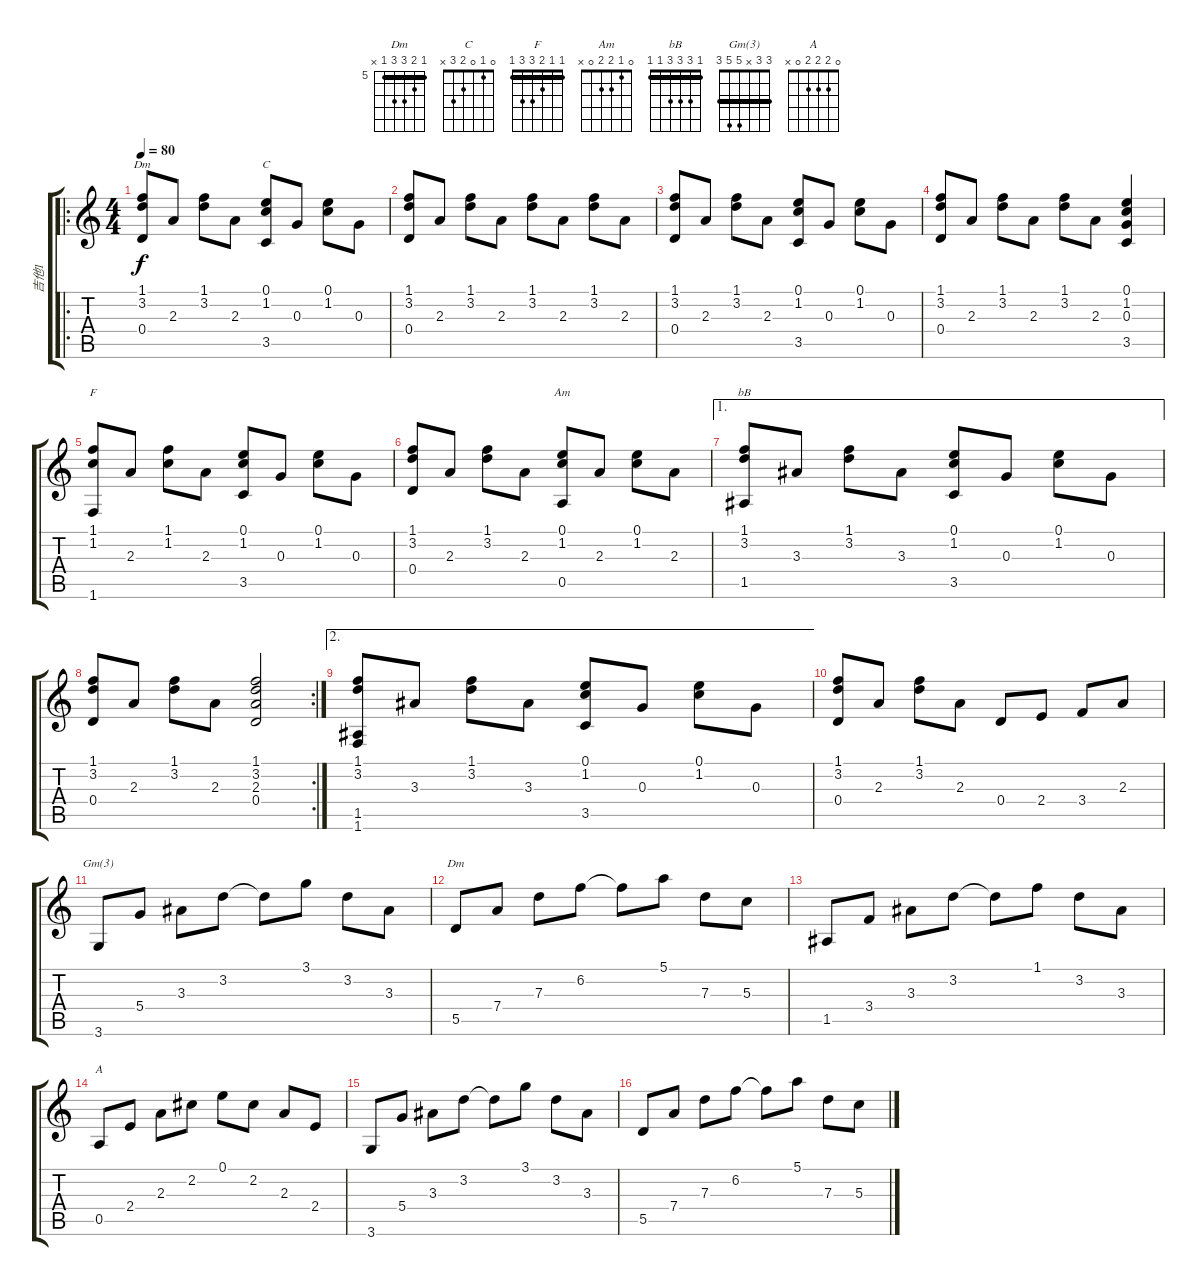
\track ("吉他1" "吉他1") {instrument acousticguitarsteel}
\staff {score tabs}
\tuning (E4 B3 G3 D3 A2 E2) {hide}
\chord ("Dm" 1 3 2 0 x x)
\chord ("C" 0 1 0 2 3 x)
\chord ("F" 1 1 2 3 3 1) {barre 1}
\chord ("Am" 0 1 2 2 0 x)
\chord ("bB" 1 3 3 3 1 1) {barre 1}
\chord ("Gm(3)" 3 3 x 5 5 3) {barre 3}
\chord ("Dm" 5 6 7 7 5 x) {firstfret 5 barre 5}
\chord ("A" 0 2 2 2 0 x)
\ro
\ts (4 4)
\tempo 80
\clef g2
\ks c
(1.1 3.2 0.4).8{ch "Dm" dy f} 2.3.8 (1.1 3.2).8 2.3.8 (0.1 1.2 3.5).8{ch "C"} 0.3.8 (0.1 1.2).8 0.3.8 |
(1.1 3.2 0.4).8 2.3.8 (1.1 3.2).8 2.3.8 (1.1 3.2).8 2.3.8 (1.1 3.2).8 2.3.8 |
(1.1 3.2 0.4).8 2.3.8 (1.1 3.2).8 2.3.8 (0.1 1.2 3.5).8 0.3.8 (0.1 1.2).8 0.3.8 |
(1.1 3.2 0.4).8 2.3.8 (1.1 3.2).8 2.3.8 (1.1 3.2).8 2.3.8 (0.1 1.2 0.3 3.5).4 |
(1.1 1.2 1.6).8{ch "F"} 2.3.8 (1.1 1.2).8 2.3.8 (0.1 1.2 3.5).8 0.3.8 (0.1 1.2).8 0.3.8 |
(1.1 3.2 0.4).8 2.3.8 (1.1 3.2).8 2.3.8 (0.1 1.2 0.5).8{ch "Am"} 2.3.8 (0.1 1.2).8 2.3.8 |
\ae 1
(1.1 3.2 1.5).8{ch "bB"} 3.3.8 (1.1 3.2).8 3.3.8 (0.1 1.2 3.5).8 0.3.8 (0.1 1.2).8 0.3.8 |
\rc 2
(1.1 3.2 0.4).8 2.3.8 (1.1 3.2).8 2.3.8 (1.1 3.2 2.3 0.4).2 |
\ae 2
(1.1 3.2 1.5 1.6).8 3.3.8 (1.1 3.2).8 3.3.8 (0.1 1.2 3.5).8 0.3.8 (0.1 1.2).8 0.3.8 |
(1.1 3.2 0.4).8 2.3.8 (1.1 3.2).8 2.3.8 0.4.8 2.4.8 3.4.8 2.3.8 |
3.6.8{ch "Gm(3)"} 5.4.8 3.3.8 3.2.8 3.2{t}.8 3.1.8 3.2.8 3.3.8 |
5.5.8{ch "Dm"} 7.4.8 7.3.8 6.2.8 6.2{t}.8 5.1.8 7.3.8 5.3.8 |
1.5.8 3.4.8 3.3.8 3.2.8 3.2{t}.8 1.1.8 3.2.8 3.3.8 |
0.5.8{ch "A"} 2.4.8 2.3.8 2.2.8 0.1.8 2.2.8 2.3.8 2.4.8 |
3.6.8 5.4.8 3.3.8 3.2.8 3.2{t}.8 3.1.8 3.2.8 3.3.8 |
5.5.8 7.4.8 7.3.8 6.2.8 6.2{t}.8 5.1.8 7.3.8 5.3.8
